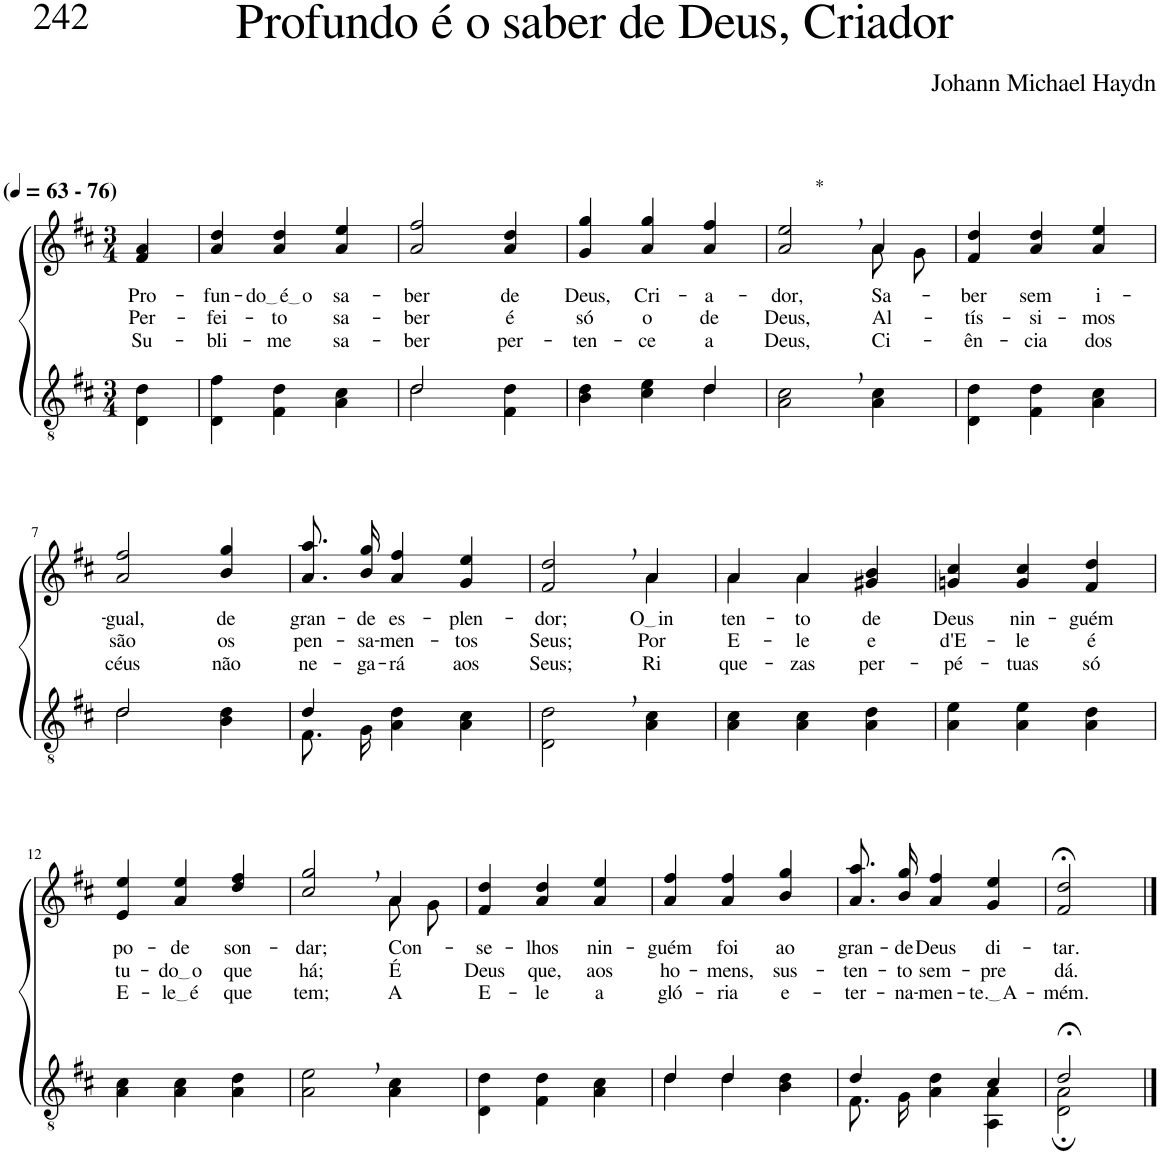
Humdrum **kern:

**kern	**kern	**text	**text	**text
*part2	*part1	*part1	*part1	*part1
*staff2	*staff1	*staff1	*staff1	*staff1
*I"Parte III e IV	*I"Parte I e II	*	*	*
*clefGv2	*clefG2	*	*	*
*Trd3c5	*Trd3c5	*	*	*
*k[f#c#]	*k[f#c#]	*	*	*
*M3/4	*M3/4	*	*	*
*MM63	*MM63	*	*	*
=1	=1	=1	=1	=1
!	!LO:TX:a:B:t=(	!	!	!
!	!LO:TX:a:B:t=- 76)	!	!	!
!	!	!LO:LY:b	!LO:LY:b	!LO:LY:b
4D\ 4d\	4f#/ 4a/	Pro-	Per-	Su-
=2	=2	=2	=2	=2
!	!	!LO:LY:b	!LO:LY:b	!LO:LY:b
4D\ 4f#\	4a/ 4dd/	-fun-	-fei-	-bli-
!	!	!LO:LY:b	!LO:LY:b	!LO:LY:b
4F#\ 4d\	4a/ 4dd/	do é o	-to	-me
!	!	!LO:LY:b	!LO:LY:b	!LO:LY:b
4A\ 4c#\	4a/ 4ee/	sa-	sa-	sa-
=3	=3	=3	=3	=3
*^	*	*	*	*
!	!	!	!LO:LY:b	!LO:LY:b	!LO:LY:b
2d/	2d\	2a/ 2ff#/	-ber	-ber	-ber
!	!	!	!LO:LY:b	!LO:LY:b	!LO:LY:b
4ryy	4F#\ 4d\	4a/ 4dd/	de	é	per-
=4	=4	=4	=4	=4	=4
!	!	!	!LO:LY:b	!LO:LY:b	!LO:LY:b
2ryy	4B\ 4d\	4g/ 4gg/	Deus,	só	-ten-
!	!	!	!LO:LY:b	!LO:LY:b	!LO:LY:b
.	4c#\ 4e\	4a/ 4gg/	Cri-	o	-ce
!	!	!	!LO:LY:b	!LO:LY:b	!LO:LY:b
4d/	4d\	4a/ 4ff#/	-a-	de	a
=5	=5	=5	=5	=5	=5
!	!	!LO:TX:a:t=*	!	!	!
!	!	!	!LO:LY:b	!LO:LY:b	!LO:LY:b
*v	*v	*^	*	*	*
2A\, 2c#\,	2a/, 2ee/,	2ryy	-dor,	Deus,	Deus,
!	!	!	!LO:LY:b	!LO:LY:b	!LO:LY:b
4A\ 4c#\	4a/	8a\L	Sa-	Al-	Ci-
.	.	8g\J	.	.	.
=6	=6	=6	=6	=6	=6
!	!	!	!LO:LY:b	!LO:LY:b	!LO:LY:b
*	*v	*v	*	*	*
4D\ 4d\	4f#/ 4dd/	-ber	-tís-	-ên-
!	!	!LO:LY:b	!LO:LY:b	!LO:LY:b
4F#\ 4d\	4a/ 4dd/	sem	-si-	-cia
!	!	!LO:LY:b	!LO:LY:b	!LO:LY:b
4A\ 4c#\	4a/ 4ee/	i-	-mos	dos
!!LO:LB:g=z
=7	=7	=7	=7	=7
*^	*	*	*	*
!	!	!	!LO:LY:b	!LO:LY:b	!LO:LY:b
2d/	2d\	2a/ 2ff#/	-gual,	são	céus
!	!	!	!LO:LY:b	!LO:LY:b	!LO:LY:b
4ryy	4B\ 4d\	4b/ 4gg/	de	os	não
=8	=8	=8	=8	=8	=8
!	!	!	!LO:LY:b	!LO:LY:b	!LO:LY:b
4d/	8.F#\L	8.a\ 8.aa\L	gran-	pen-	ne-
!	!	!	!LO:LY:b	!LO:LY:b	!LO:LY:b
.	16G\Jk	16b\ 16gg\Jk	-de	-sa-	-ga-
!	!	!	!LO:LY:b	!LO:LY:b	!LO:LY:b
2ryy	4A\ 4d\	4a/ 4ff#/	es-	-men-	-rá
!	!	!	!LO:LY:b	!LO:LY:b	!LO:LY:b
.	4A\ 4c#\	4g/ 4ee/	-plen-	-tos	aos
=9	=9	=9	=9	=9	=9
!	!	!	!LO:LY:b	!LO:LY:b	!LO:LY:b
*v	*v	*^	*	*	*
2D\, 2d\,	2f#/, 2dd/,	2ryy	-dor;	Seus;	Seus;
!	!	!	!LO:LY:b	!LO:LY:b	!LO:LY:b
4A\ 4c#\	4a/	4a\	O in	Por	Ri-
=10	=10	=10	=10	=10	=10
!	!	!	!LO:LY:b	!LO:LY:b	!LO:LY:b
4A\ 4c#\	4a\	4a/	-ten-	E-	-que-
!	!	!	!LO:LY:b	!LO:LY:b	!LO:LY:b
4A\ 4c#\	4a\	4a/	-to	-le	-zas
!	!	!	!LO:LY:b	!LO:LY:b	!LO:LY:b
4A\ 4d\	4ryy	4g#X/ 4b/	de	e	per-
=11	=11	=11	=11	=11	=11
!	!	!	!LO:LY:b	!LO:LY:b	!LO:LY:b
*	*v	*v	*	*	*
4A\ 4e\	4gn/ 4cc#/	Deus	d'E-	pé-
!	!	!LO:LY:b	!LO:LY:b	!LO:LY:b
4A\ 4e\	4g/ 4cc#/	nin-	-le	-tuas
!	!	!LO:LY:b	!LO:LY:b	!LO:LY:b
4A\ 4d\	4f#/ 4dd/	-guém	é	só
!!LO:LB:g=z
=12	=12	=12	=12	=12
!	!	!LO:LY:b	!LO:LY:b	!LO:LY:b
4A\ 4c#\	4e/ 4ee/	po-	tu-	E-
!	!	!LO:LY:b	!LO:LY:b	!LO:LY:b
4A\ 4c#\	4a/ 4ee/	-de	do o	le é
!	!	!LO:LY:b	!LO:LY:b	!LO:LY:b
4A\ 4d\	4dd/ 4ff#/	son-	que	que
=13	=13	=13	=13	=13
!	!	!LO:LY:b	!LO:LY:b	!LO:LY:b
*	*^	*	*	*
2A\, 2e\,	2cc#/, 2gg/,	2ryy	-dar;	há;	tem;
!	!	!	!	!LO:LY:b	!
!	!	!	!LO:LY:b	!	!LO:LY:b
4A\ 4c#\	4a/	8a\L	Con-	.	-A
.	.	8g\J	.	.	.
=14	=14	=14	=14	=14	=14
!	!	!	!LO:LY:b	!LO:LY:b	!LO:LY:b
*	*v	*v	*	*	*
4D\ 4d\	4f#/ 4dd/	-se-	Deus	E-
!	!	!LO:LY:b	!LO:LY:b	!LO:LY:b
4F#\ 4d\	4a/ 4dd/	-lhos	que,	-le
!	!	!LO:LY:b	!LO:LY:b	!LO:LY:b
4A\ 4c#\	4a/ 4ee/	nin-	aos	a
=15	=15	=15	=15	=15
*^	*	*	*	*
!	!	!	!LO:LY:b	!LO:LY:b	!LO:LY:b
4d/	4d\	4a/ 4ff#/	-guém	ho-	gló-
!	!	!	!LO:LY:b	!LO:LY:b	!LO:LY:b
4d/	4d\	4a/ 4ff#/	foi	-mens,	-ria
!	!	!	!LO:LY:b	!LO:LY:b	!LO:LY:b
4ryy	4B\ 4d\	4b/ 4gg/	ao	sus-	e-
=16	=16	=16	=16	=16	=16
!	!	!	!LO:LY:b	!LO:LY:b	!LO:LY:b
4d/	8.F#\L	8.a\ 8.aa\L	gran-	-ten-	-ter-
!	!	!	!LO:LY:b	!LO:LY:b	!LO:LY:b
.	16G\Jk	16b\ 16gg\Jk	-de	-to	-na-
!	!	!	!LO:LY:b	!LO:LY:b	!LO:LY:b
4ryy	4A\ 4d\	4a/ 4ff#/	Deus	sem-	-men-
!	!	!	!LO:LY:b	!LO:LY:b	!LO:LY:b
4c#/	4AA\ 4A\	4g/ 4ee/	di-	-pre	te. A
=17	=17	=17	=17	=17	=17
!	!	!	!LO:LY:b	!LO:LY:b	!LO:LY:b
2d;</	2D\; 2A\;	2f#/;< 2dd/;<	-tar.	dá.	-mém.
*v	*v	*	*	*	*
==	==	==	==	==
*-	*-	*-	*-	*-
